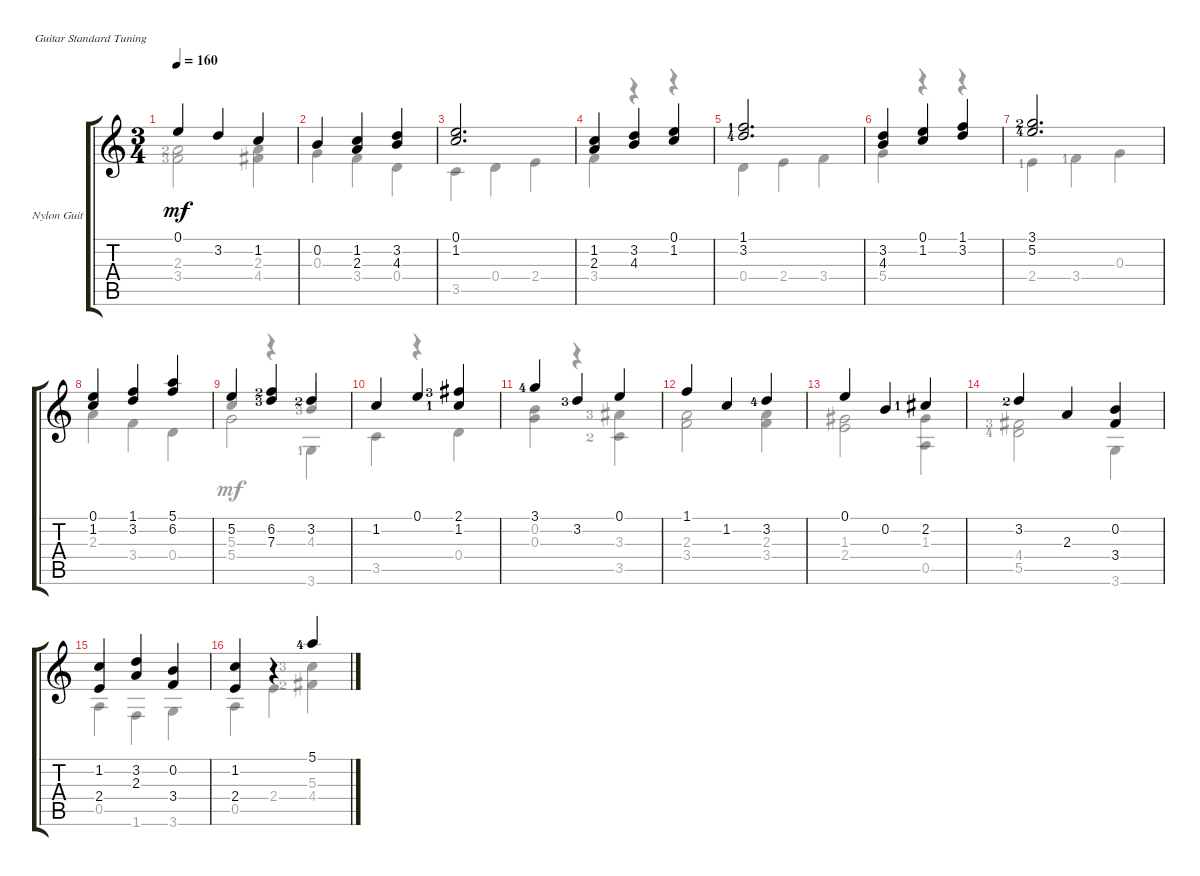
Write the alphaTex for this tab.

\defaultSystemsLayout 4
\bracketExtendMode groupsimilarinstruments
\firstSystemTrackNameOrientation horizontal
\otherSystemsTrackNameOrientation horizontal
\track ("Nylon Guitar" "Nylon Guit") {instrument acousticguitarsteel}
\staff {score tabs}
\tuning (E4 B3 G3 D3 A2 E2)
\voice
\ts (3 4)
\tempo 160
\clef g2
\ks c
0.1.4{dy mf} 3.2.4 1.2.4 |
0.2.4 (1.2 2.3).4 (3.2 4.3).4 |
(0.1 1.2).2{d} |
(1.2 2.3).4 (3.2 4.3).4 (0.1 1.2).4 |
(1.1{lf 2} 3.2{lf 5}).2{d} |
(3.2 4.3).4 (0.1 1.2).4 (1.1 3.2).4 |
(3.1{lf 3} 5.2{lf 5}).2{d} |
(0.1 1.2).4 (1.1 3.2).4 (5.1 6.2).4 |
5.2.4 (7.3{lf 4} 6.2{lf 3}).4 3.2{lf 3}.4 |
1.2.4 0.1.4 (2.1{lf 4} 1.2{lf 2}).4 |
3.1{lf 5}.4 3.2{lf 4}.4 0.1.4 |
1.1.4 1.2.4 3.2{lf 5}.4 |
0.1.4 0.2.4 2.2{lf 2}.4 |
3.2{lf 3}.4 2.3.4 (0.2 3.4).4 |
(1.2 2.4).4 (3.2 2.3).4 (0.2 3.4).4 |
(1.2 2.4).4 r.4 5.1{lf 5}.4
\voice
\clef g2
\ottava regular
\simile none
\ks c
(3.4{lf 4} 2.3{lf 3}).2{dy mf} (2.3 4.4).4 |
0.3.4 3.4.4 0.4.4 |
3.5.4 0.4.4 2.4.4 |
3.4.4 r.4 r.4 |
0.4.4 2.4.4 3.4.4 |
5.4.4 r.4 r.4 |
2.4{lf 2}.4 3.4{lf 2}.4 0.3.4 |
2.3.4 3.4.4 0.4.4 |
5.3.4{beam invert} r.4{beam invert} 4.3{lf 4}.4{beam invert} |
3.5.4 r.4 0.4.4 |
(0.3 0.2).4 r.4 (3.3{lf 4} 3.5{lf 3}).4 |
(3.4 2.3).2 (2.3 3.4).4 |
(1.3 2.4).2 (1.3 0.5).4 |
(4.4{lf 4} 5.5{lf 5}).2 3.6.4 |
0.5.4 1.6.4 3.6.4 |
0.5.4 2.4.4 (4.4{lf 3} 5.3{lf 4}).4
\voice
\clef g2
\ottava regular
\simile none
\ks c
|
|
|
|
|
|
|
|
5.4.2 3.6{lf 2}.4 |
|
|
|
|
|
|
